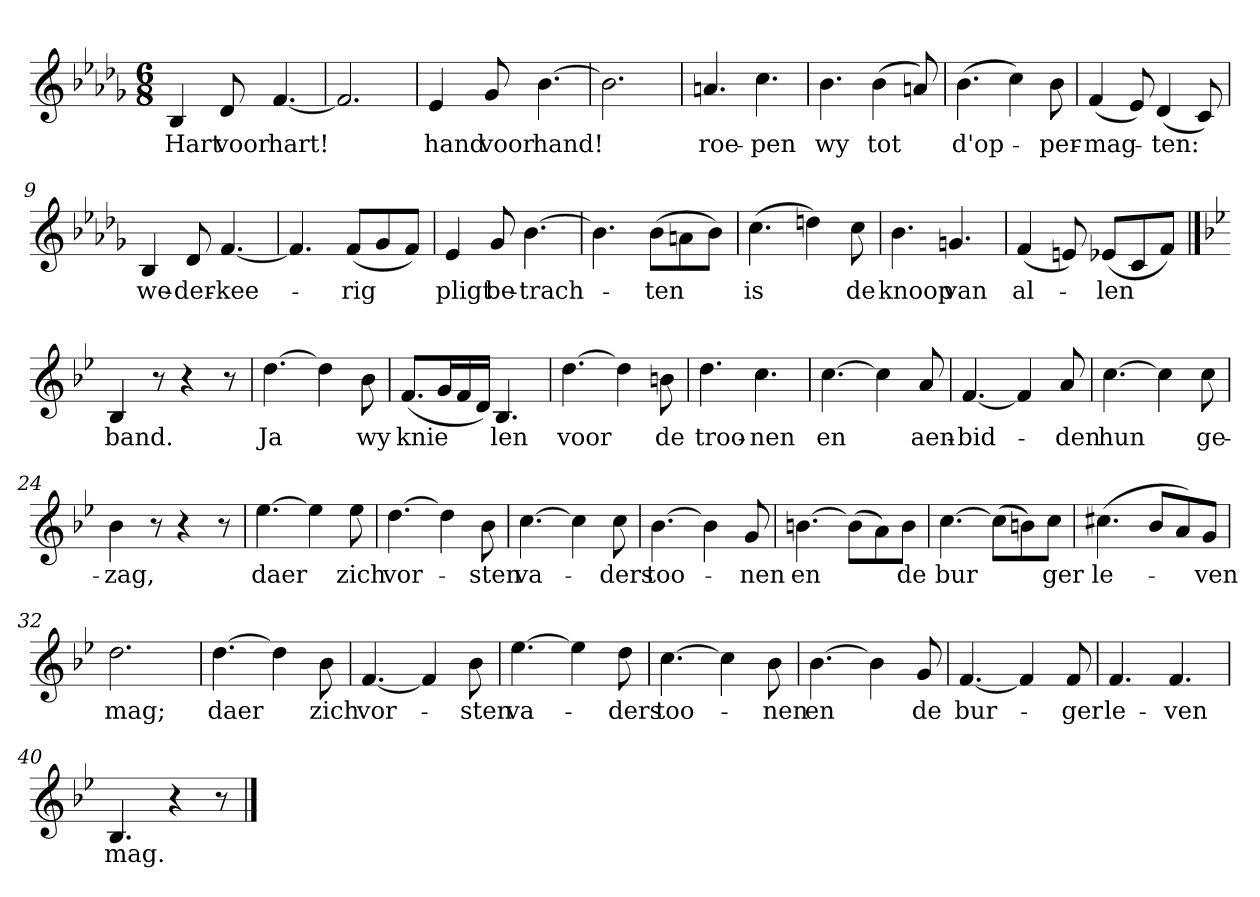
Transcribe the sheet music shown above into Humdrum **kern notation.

**kern	**text
*part1	*part1
*staff1	*staff1
*clefG2	*
*k[b-e-a-d-g-]	*
*b-:	*
*M6/8	*
*MM120	*
=1	=1
4B-	Hart
8d-	voor
[4.f	hart!
=2	=2
2.f]	.
=3	=3
4e-	hand
8g-	voor
[4.b-	hand!
=4	=4
2.b-]	.
=5	=5
4.an	roe-
4.cc	-pen
=6	=6
4.b-	wy
(4b-	tot
8an)	.
=7	=7
(4.b-	d'op-
4cc)	.
8b-	-per-
=8	=8
(4f	-mag-
8e-)	.
(4d-	-ten:
8c)	.
=9	=9
4B-	we-
8d-	-der-
[4.f	-kee-
=10	=10
4.f]	.
(8f/L	-rig
8g-/	.
8f/J)	.
=11	=11
4e-	pligt
8g-	be-
[4.b-	-trach-
=12	=12
4.b-]	.
(8b-\L	-ten
8an\	.
8b-\J)	.
=13	=13
(4.cc	is
4ddn)	.
8cc	de
=14	=14
4.b-	knoop
4.gn	van
=15	=15
(4f	al-
8en)	.
(8e-X/L	-len
8c/	.
8f/J)	.
==16	==16
*k[b-e-]	*
*B-:	*
4B-	band.
8r	.
4r	.
8r	.
=17	=17
[4.dd	Ja
4dd]	.
8b-	wy
=18	=18
(8.f/L	knie
16g/L	.
16f/	.
16d/JJ)	.
4.B-	len
=19	=19
[4.dd	voor
4dd]	.
8bn	de
=20	=20
4.dd	troo-
4.cc	-nen
=21	=21
[4.cc	en
4cc]	.
8a	aen-
=22	=22
[4.f	-bid-
4f]	.
8a	-den
=23	=23
[4.cc	hun
4cc]	.
8cc	ge-
=24	=24
4b-	-zag,
8r	.
4r	.
8r	.
=25	=25
[4.ee-	daer
4ee-]	.
8ee-	zich
=26	=26
[4.dd	vor-
4dd]	.
8b-	-sten
=27	=27
[4.cc	va-
4cc]	.
8cc	-ders
=28	=28
[4.b-	too-
4b-]	.
8g	-nen
=29	=29
[4.bn	en
(8b\L]	.
8a\)	.
8b\J	de
=30	=30
[4.cc	bur
(8cc\L]	.
8bn\)	.
8cc\J	ger
=31	=31
(4.cc#X	le-
8b-/L	.
8a/)	.
8g/J	-ven
=32	=32
2.dd	mag;
=33	=33
[4.dd	daer
4dd]	.
8b-	zich
=34	=34
[4.f	vor-
4f]	.
8b-	-sten
=35	=35
[4.ee-	va-
4ee-]	.
8dd	-ders
=36	=36
[4.cc	too-
4cc]	.
8b-	-nen
=37	=37
[4.b-	en
4b-]	.
8g	de
=38	=38
[4.f	bur-
4f]	.
8f	-ger
=39	=39
4.f	le-
4.f	-ven
=40	=40
4.B-	mag.
4r	.
8r	.
==	==
*-	*-
